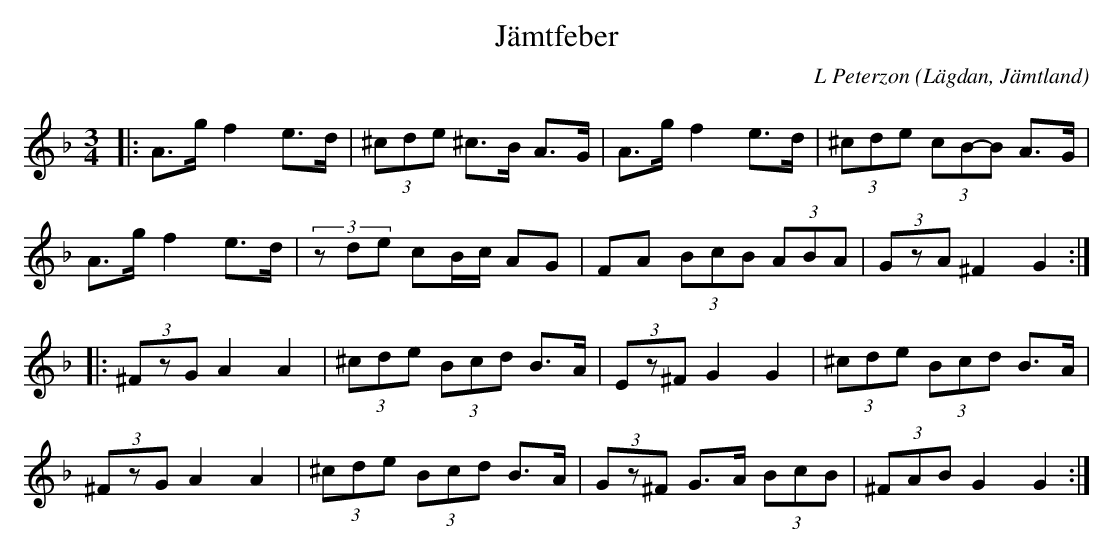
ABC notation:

X:1
T:Jämtfeber
C: L Peterzon
O:Lägdan, Jämtland
M:3/4
L:1/8
K:Dm
|: A>g f2 e>d|(3^cde ^c>B A>G|A>g f2 e>d|(3^cde (3cB-B A>G|
A>g f2 e>d|(3zde cB/c/ AG|FA (3BcB (3ABA|(3GzA ^F2 G2:|
|:(3^FzG A2 A2|(3^cde (3Bcd B>A|(3Ez^F G2 G2|(3^cde (3Bcd B>A|
(3^FzG A2 A2|(3^cde (3Bcd B>A| (3Gz^F G>A (3BcB|(3^FAB G2 G2:|
